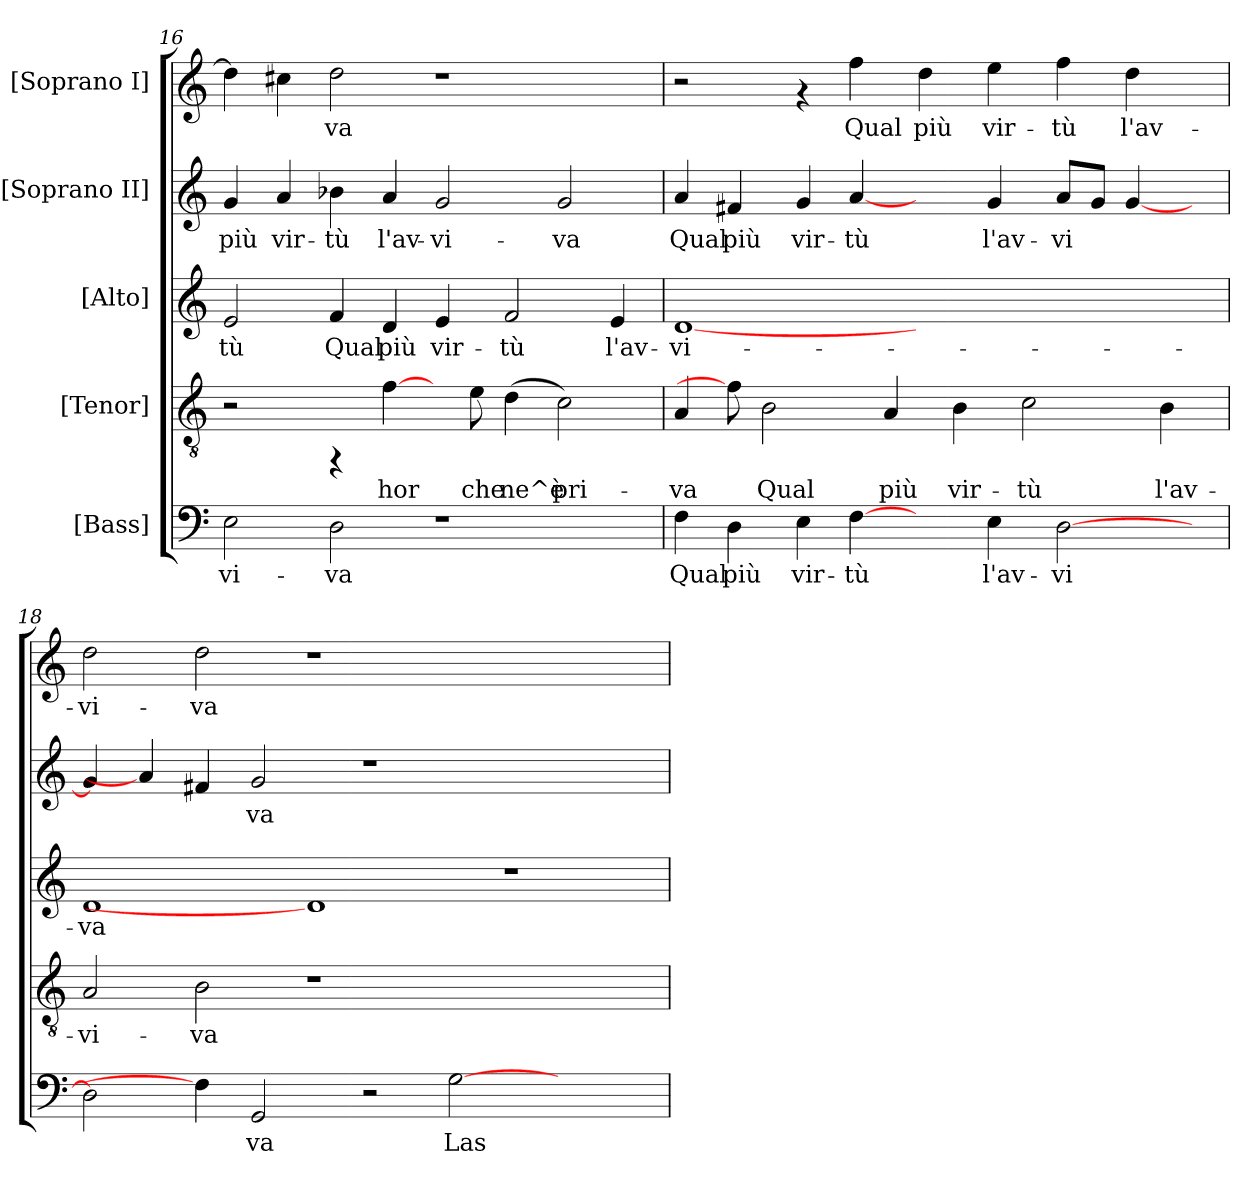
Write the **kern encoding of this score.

**kern	**text	**kern	**text	**kern	**text	**kern	**text	**kern	**text
*part5	*part5	*part4	*part4	*part3	*part3	*part2	*part2	*part1	*part1
*staff5	*staff5	*staff4	*staff4	*staff3	*staff3	*staff2	*staff2	*staff1	*staff1
*I"[Bass]	*	*I"[Tenor]	*	*I"[Alto]	*	*I"[Soprano II]	*	*I"[Soprano I]	*
!!LO:PB:g=z
*clefF4	*	*clefGv2	*	*clefG2	*	*clefG2	*	*clefG2	*
*k[]	*	*k[]	*	*k[]	*	*k[]	*	*k[]	*
*C:	*	*C:	*	*C:	*	*C:	*	*C:	*
=16	=16	=16	=16	=16	=16	=16	=16	=16	=16
!	!LO:LY:b:cj	!	!	!	!LO:LY:b:cj	!	!LO:LY:b:cj	!	!LO:LY:b:cj
2E\	-vi-	2r	.	2e/	-tù	4g/	più	4dd\]	--
!	!	!	!	!	!	!	!LO:LY:b:cj	!	!LO:LY:b:cj
.	.	.	.	.	.	4a/	vir-	4cc#X\	--
!	!LO:LY:b:cj	!	!	!	!LO:LY:b:cj	!	!LO:LY:b:cj	!	!LO:LY:b:cj
2D\	-va	4rFF	.	4f/	Qual	4b-X\	-tù	2dd\	-va
!	!	!	!LO:LY:b:cj	!	!LO:LY:b:cj	!	!LO:LY:b:cj	!	!
.	.	[4f\	hor	4d/	più	4a/	l'av-	.	.
!	!	!	!	!	!LO:LY:b:cj	!	!LO:LY:b:cj	!	!
1r	.	8ryy	.	4e/	vir-	2g/	-vi-	1r	.
!	!	!	!LO:LY:b:cj	!	!	!	!	!	!
.	.	8e\	che	.	.	.	.	.	.
!	!	!	!LO:LY:b:cj	!	!LO:LY:b:cj	!	!	!	!
.	.	(<4d\	ne^è	2f/	-tù	.	.	.	.
!	!	!	!LO:LY:b:cj	!	!	!	!LO:LY:b:cj	!	!
.	.	2c\)	pri-	.	.	2g/	-va	.	.
!	!	!	!	!	!LO:LY:b:cj	!	!	!	!
.	.	.	.	4e/	l'av-	.	.	.	.
=17	=17	=17	=17	=17	=17	=17	=17	=17	=17
!	!LO:LY:b:cj	!	!LO:LY:b:cj	!	!LO:LY:b:cj	!	!LO:LY:b:cj	!	!
4F\	Qual	4A/	-va	[1d	-vi-	4a/	Qual	2r	.
!	!LO:LY:b:cj	!	!	!	!	!	!LO:LY:b:cj	!	!
4D\	più	8f\]	.	.	.	4f#X/	più	.	.
!	!	!	!LO:LY:b:cj	!	!	!	!	!	!
.	.	2B\	Qual	.	.	.	.	.	.
!	!LO:LY:b:cj	!	!	!	!	!	!LO:LY:b:cj	!	!
4E\	vir-	.	.	.	.	4g/	vir-	4rf	.
!	!LO:LY:b:cj	!	!	!	!	!	!LO:LY:b:cj	!	!LO:LY:b:cj
[4F\	-tù	.	.	.	.	[4a/	-tù	4ff\	Qual
!	!	!	!LO:LY:b:cj	!	!	!	!	!	!
.	.	4A/	più	.	.	.	.	.	.
!	!	!	!	!	!	!	!	!	!LO:LY:b:cj
4ryy	.	.	.	1ryy	.	4ryy	.	4dd\	più
!	!	!	!LO:LY:b:cj	!	!	!	!	!	!
.	.	4B\	vir-	.	.	.	.	.	.
!	!LO:LY:b:cj	!	!	!	!	!	!LO:LY:b:cj	!	!LO:LY:b:cj
4E\	l'av-	.	.	.	.	4g/	l'av-	4ee\	vir-
!	!	!	!LO:LY:b:cj	!	!	!	!	!	!
.	.	2c\	-tù	.	.	.	.	.	.
!	!LO:LY:b:cj	!	!	!	!	!	!LO:LY:b:cj	!	!LO:LY:b:cj
[>2D\	-vi-	.	.	.	.	8a/L	-vi-	4ff\	-tù
!	!	!	!	!	!	!	!LO:LY:b:cj	!	!
.	.	.	.	.	.	8g/J	--	.	.
!	!	!	!	!	!	!	!LO:LY:b:cj	!	!LO:LY:b:cj
.	.	.	.	.	.	[<4g/	--	4dd\	l'av-
!	!	!	!LO:LY:b:cj	!	!	!	!	!	!
.	.	4B\	l'av-	.	.	.	.	.	.
8ryy	.	.	.	8ryy	.	8ryy	.	8ryy	.
=18	=18	=18	=18	=18	=18	=18	=18	=18	=18
!	!LO:LY:b:cj	!	!LO:LY:b:cj	!	!LO:LY:b:cj	!	!LO:LY:b:cj	!	!LO:LY:b:cj
2D\]	--	2A/	-vi-	1d	-va	4g/]	--	2dd\	-vi-
.	.	.	.	.	.	4a/]	.	.	.
!	!	!	!LO:LY:b:cj	!	!	!	!LO:LY:b:cj	!	!LO:LY:b:cj
4F\]	.	2B\	-va	.	.	4f#X/	--	2dd\	-va
!	!LO:LY:b:cj	!	!	!	!	!	!LO:LY:b:cj	!	!
2GG/	-va	.	.	.	.	2g/	-va	.	.
.	.	1r	.	1d]	.	.	.	1r	.
2r	.	.	.	.	.	1r	.	.	.
!	!LO:LY:b:cj	!	!	!	!	!	!	!	!
[>2G\	Las-	.	.	.	.	.	.	.	.
.	.	1ryy	.	1r	.	.	.	1ryy	.
2.ryy	.	.	.	.	.	2.ryy	.	.	.
=	=	=	=	=	=	=	=	=	=
*-	*-	*-	*-	*-	*-	*-	*-	*-	*-
